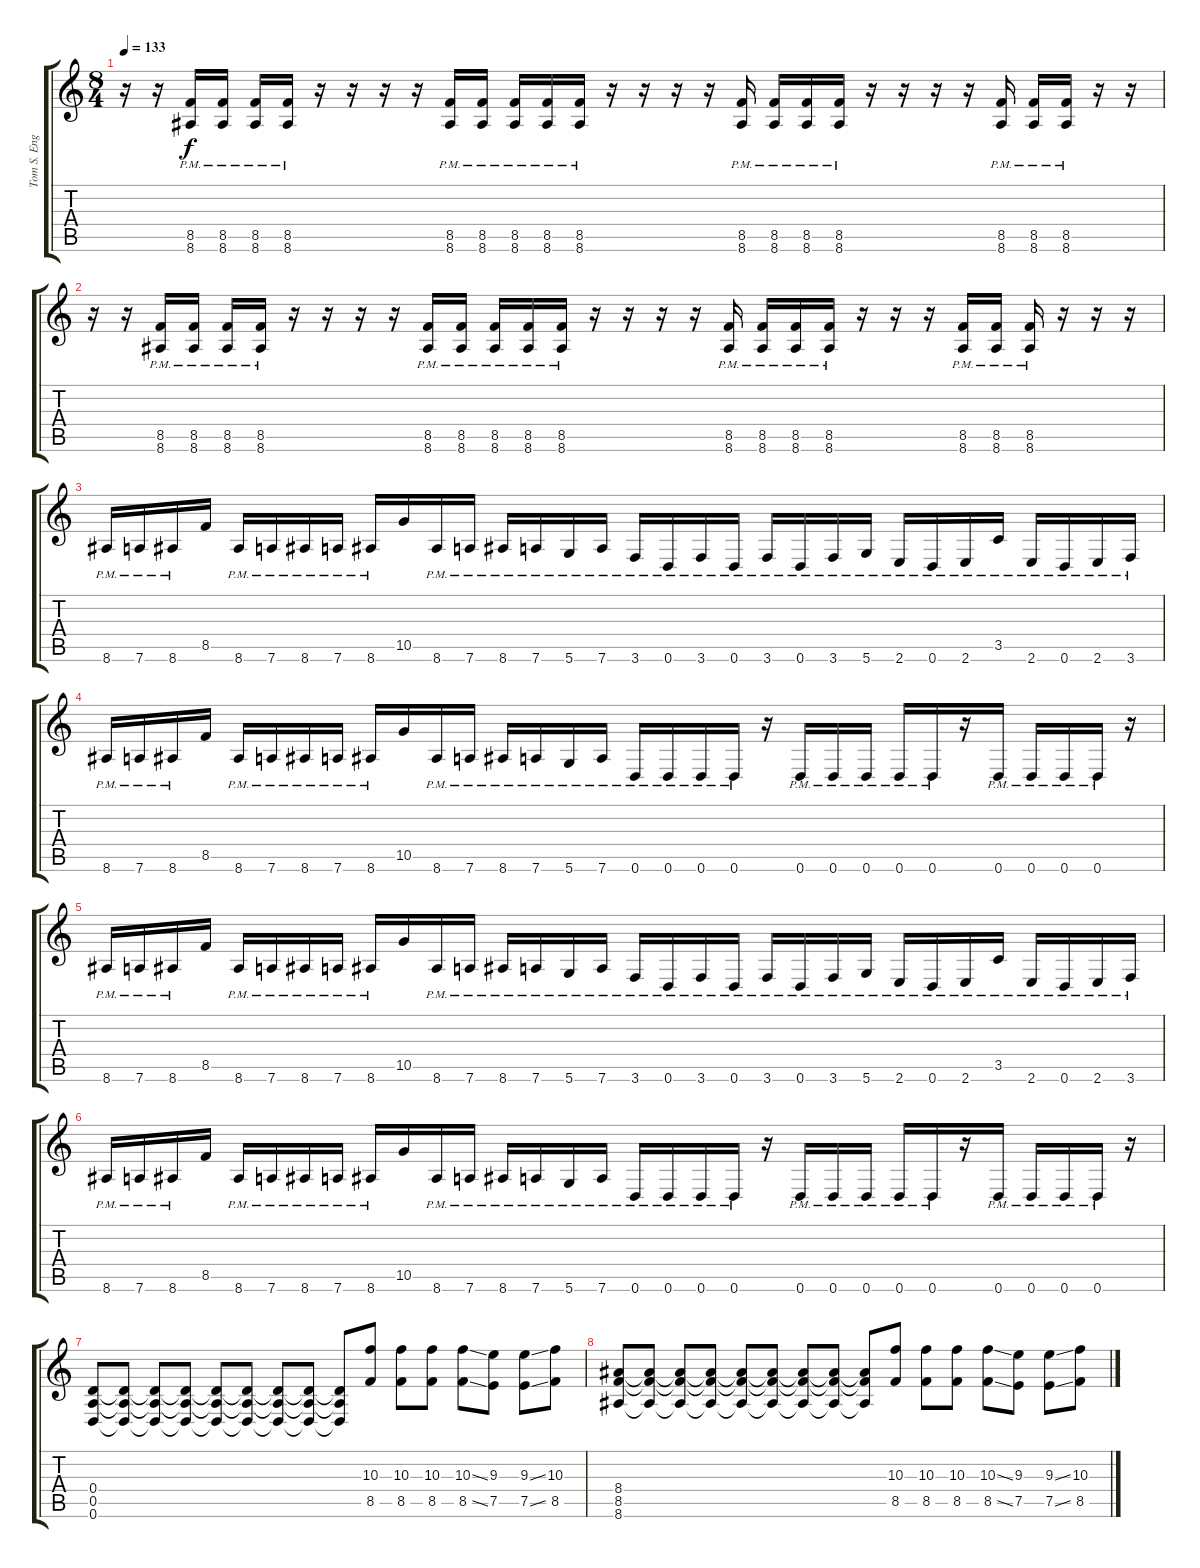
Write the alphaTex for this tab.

\track ("Tom S. Englund" "Tom S. Eng") {instrument distortionguitar}
\staff {score tabs}
\tuning (E4 B3 G3 D3 A2 D2) {hide}
\ts (8 4)
\tempo 133
\clef g2
\ks c
r.16{dy f instrument distortionguitar} r.16 (8.5{pm} 8.6{pm}).16 (8.5{pm} 8.6{pm}).16 (8.5{pm} 8.6{pm}).16 (8.5{pm} 8.6{pm}).16 r.16 r.16 r.16 r.16 (8.5{pm} 8.6{pm}).16 (8.5{pm} 8.6{pm}).16 (8.5{pm} 8.6{pm}).16 (8.5{pm} 8.6{pm}).16 (8.5{pm} 8.6{pm}).16 r.16 r.16 r.16 r.16 (8.5{pm} 8.6{pm}).16 (8.5{pm} 8.6{pm}).16 (8.5{pm} 8.6{pm}).16 (8.5{pm} 8.6{pm}).16 r.16 r.16 r.16 r.16 (8.5{pm} 8.6{pm}).16 (8.5{pm} 8.6{pm}).16 (8.5{pm} 8.6{pm}).16 r.16 r.16 |
r.16 r.16 (8.5{pm} 8.6{pm}).16 (8.5{pm} 8.6{pm}).16 (8.5{pm} 8.6{pm}).16 (8.5{pm} 8.6{pm}).16 r.16 r.16 r.16 r.16 (8.5{pm} 8.6{pm}).16 (8.5{pm} 8.6{pm}).16 (8.5{pm} 8.6{pm}).16 (8.5{pm} 8.6{pm}).16 (8.5{pm} 8.6{pm}).16 r.16 r.16 r.16 r.16 (8.5{pm} 8.6{pm}).16 (8.5{pm} 8.6{pm}).16 (8.5{pm} 8.6{pm}).16 (8.5{pm} 8.6{pm}).16 r.16 r.16 r.16 (8.5{pm} 8.6{pm}).16 (8.5{pm} 8.6{pm}).16 (8.5{pm} 8.6{pm}).16 r.16 r.16 r.16 |
8.6{pm}.16 7.6{pm}.16 8.6{pm}.16 8.5.16 8.6{pm}.16 7.6{pm}.16 8.6{pm}.16 7.6{pm}.16 8.6{pm}.16 10.5.16 8.6{pm}.16 7.6{pm}.16 8.6{pm}.16 7.6{pm}.16 5.6{pm}.16 7.6{pm}.16 3.6{pm}.16 0.6{pm}.16 3.6{pm}.16 0.6{pm}.16 3.6{pm}.16 0.6{pm}.16 3.6{pm}.16 5.6{pm}.16 2.6{pm}.16 0.6{pm}.16 2.6{pm}.16 3.5{pm}.16 2.6{pm}.16 0.6{pm}.16 2.6{pm}.16 3.6{pm}.16 |
8.6{pm}.16 7.6{pm}.16 8.6{pm}.16 8.5.16 8.6{pm}.16 7.6{pm}.16 8.6{pm}.16 7.6{pm}.16 8.6{pm}.16 10.5.16 8.6{pm}.16 7.6{pm}.16 8.6{pm}.16 7.6{pm}.16 5.6{pm}.16 7.6{pm}.16 0.6{pm}.16 0.6{pm}.16 0.6{pm}.16 0.6{pm}.16 r.16 0.6{pm}.16 0.6{pm}.16 0.6{pm}.16 0.6{pm}.16 0.6{pm}.16 r.16 0.6{pm}.16 0.6{pm}.16 0.6{pm}.16 0.6{pm}.16 r.16 |
8.6{pm}.16 7.6{pm}.16 8.6{pm}.16 8.5.16 8.6{pm}.16 7.6{pm}.16 8.6{pm}.16 7.6{pm}.16 8.6{pm}.16 10.5.16 8.6{pm}.16 7.6{pm}.16 8.6{pm}.16 7.6{pm}.16 5.6{pm}.16 7.6{pm}.16 3.6{pm}.16 0.6{pm}.16 3.6{pm}.16 0.6{pm}.16 3.6{pm}.16 0.6{pm}.16 3.6{pm}.16 5.6{pm}.16 2.6{pm}.16 0.6{pm}.16 2.6{pm}.16 3.5{pm}.16 2.6{pm}.16 0.6{pm}.16 2.6{pm}.16 3.6{pm}.16 |
8.6{pm}.16 7.6{pm}.16 8.6{pm}.16 8.5.16 8.6{pm}.16 7.6{pm}.16 8.6{pm}.16 7.6{pm}.16 8.6{pm}.16 10.5.16 8.6{pm}.16 7.6{pm}.16 8.6{pm}.16 7.6{pm}.16 5.6{pm}.16 7.6{pm}.16 0.6{pm}.16 0.6{pm}.16 0.6{pm}.16 0.6{pm}.16 r.16 0.6{pm}.16 0.6{pm}.16 0.6{pm}.16 0.6{pm}.16 0.6{pm}.16 r.16 0.6{pm}.16 0.6{pm}.16 0.6{pm}.16 0.6{pm}.16 r.16 |
(0.4 0.5 0.6).8 (0.4{t} 0.5{t} 0.6{t}).8 (0.4{t} 0.5{t} 0.6{t}).8 (0.4{t} 0.5{t} 0.6{t}).8 (0.4{t} 0.5{t} 0.6{t}).8 (0.4{t} 0.5{t} 0.6{t}).8 (0.4{t} 0.5{t} 0.6{t}).8 (0.4{t} 0.5{t} 0.6{t}).8 (0.4{t} 0.5{t} 0.6{t}).8 (10.3 8.5).8 (10.3 8.5).8 (10.3 8.5).8 (10.3{ss} 8.5{ss}).8 (9.3 7.5).8 (9.3{ss} 7.5{ss}).8 (10.3 8.5).8 |
(8.4 8.5 8.6).8 (8.4{t} 8.5{t} 8.6{t}).8 (8.4{t} 8.5{t} 8.6{t}).8 (8.4{t} 8.5{t} 8.6{t}).8 (8.4{t} 8.5{t} 8.6{t}).8 (8.4{t} 8.5{t} 8.6{t}).8 (8.4{t} 8.5{t} 8.6{t}).8 (8.4{t} 8.5{t} 8.6{t}).8 (8.4{t} 8.5{t} 8.6{t}).8 (10.3 8.5).8 (10.3 8.5).8 (10.3 8.5).8 (10.3{ss} 8.5{ss}).8 (9.3 7.5).8 (9.3{ss} 7.5{ss}).8 (10.3 8.5).8
